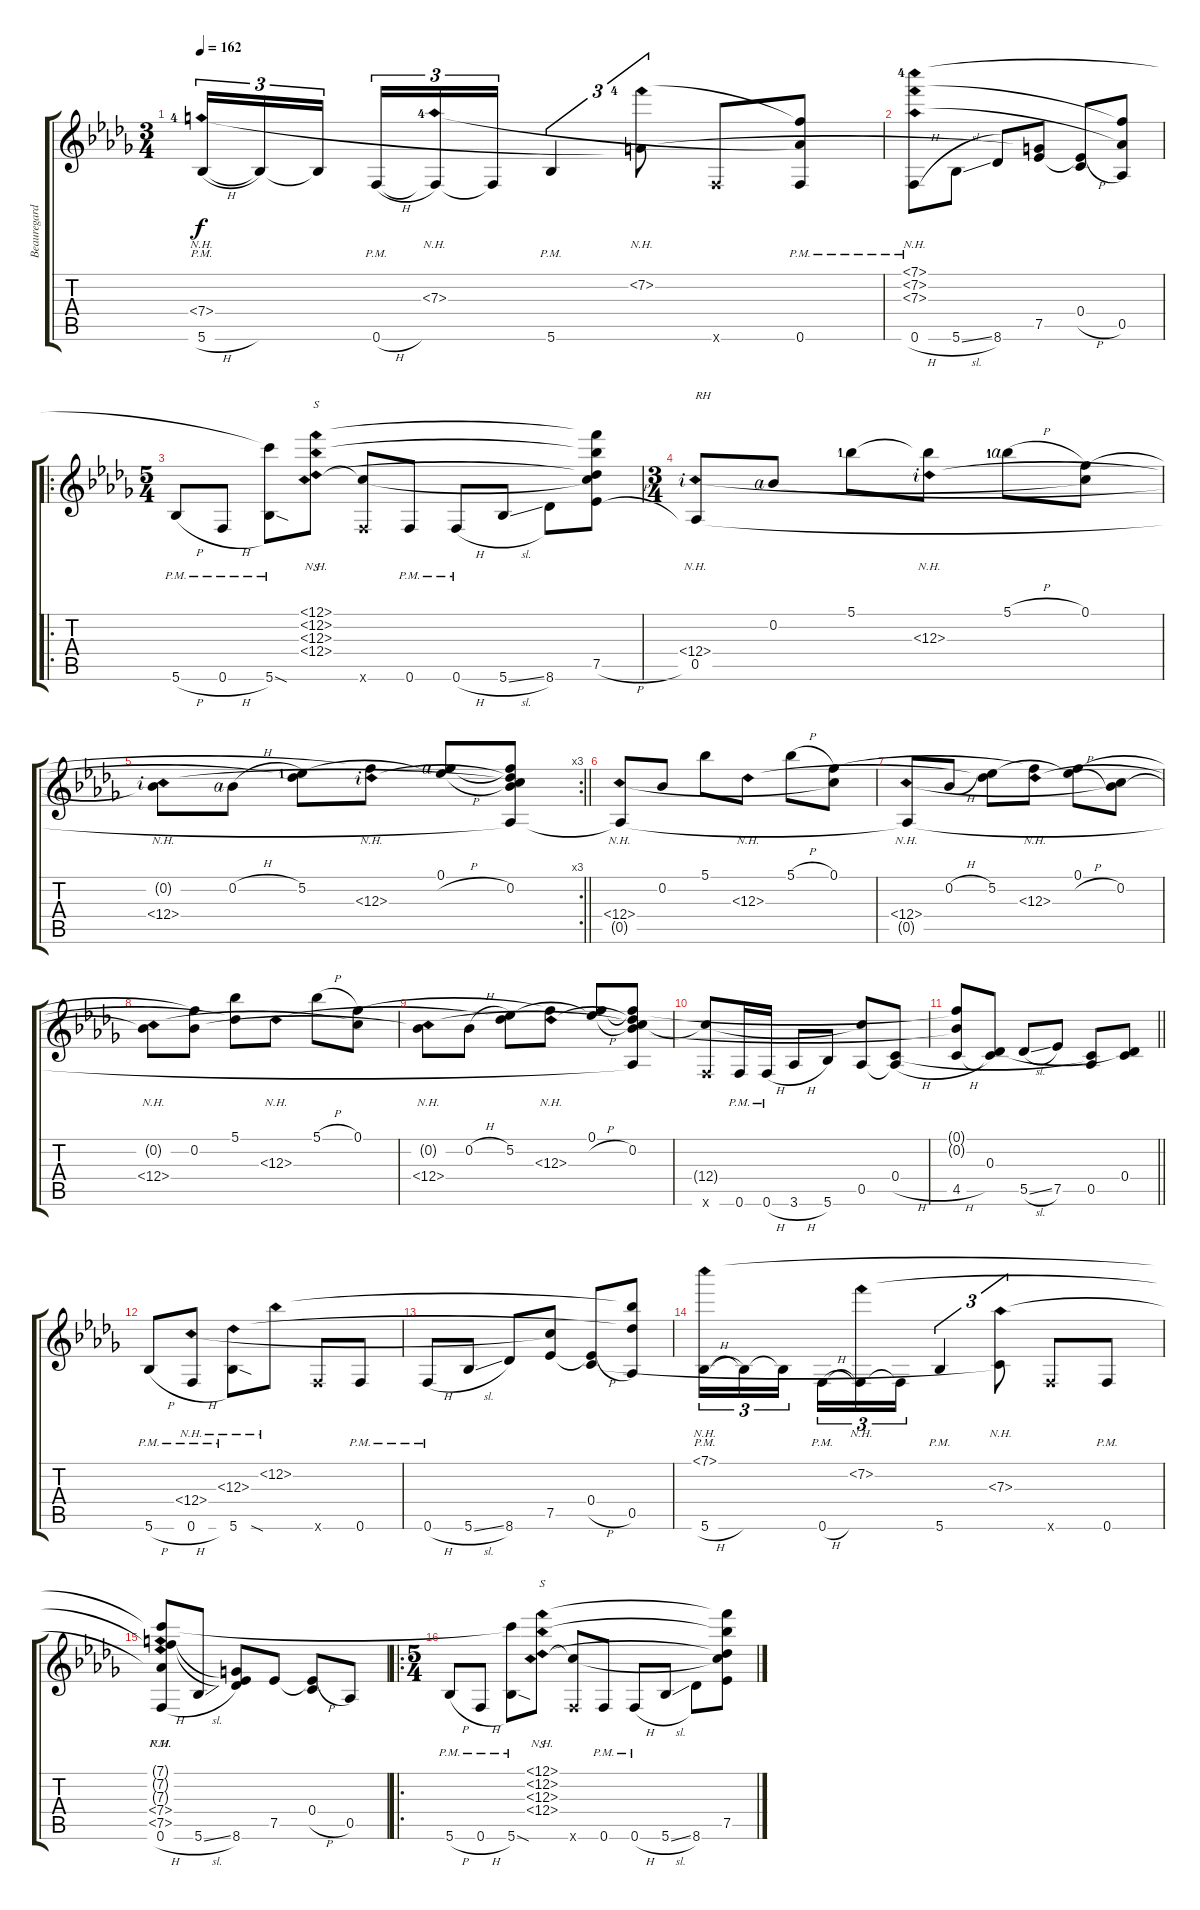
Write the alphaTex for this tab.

\track ("Beauregard SJ guitar" "Beauregard") {instrument acousticguitarsteel}
\staff {score tabs}
\tuning (F4 Bb3 Db3 C3 Ab2 F2) {hide}
\ts (3 4)
\tempo 162
\clef g2
\ks bbminor
(7.4{nh lf 5} 5.6{h pm}).16{tu (3 2) dy f} 5.6{t}.16{tu (3 2)} 5.6{t}.16{tu (3 2) beam splitsecondary} 0.6{h pm}.16{tu (3 2)} (7.3{nh lf 5} 0.6{t}).16{tu (3 2)} 0.6{t}.16{tu (3 2)} 5.6{pm}.4{tu (3 2)} (7.2{nh lf 5} 7.4{t}).8{tu (3 2)} 0.6{x}.8 (7.2{t} 7.3{t} 0.6{pm}).8 |
(7.1{nh lf 5} 7.2{nh} 7.3{nh} 0.6{h pm}).8 5.6{sl}.8 8.6.8 (7.4{t} 7.5).8 (0.4 7.5{h t}).8 (7.2{t} 7.3{t} 0.5).8 |
\ro
\ts (5 4)
5.6{h pm}.8 0.6{h pm}.8 (7.1{t} 5.6{sod pm}).8 (12.1{nh} 12.2{nh} 12.3{nh} 12.4{nh}).8{s} (12.4{t} 0.6{x}).8 0.6{pm}.8 0.6{h pm}.8 5.6{sl}.8 8.6.8 (12.1{t} 12.2{t} 12.3{t} 12.4{t} 7.5{h}).8 |
\ts (3 4)
(12.4{nh rf 2} 0.5).8{txt "RH"} 0.2{rf 4}.8 5.1{lf 2}.8 (5.1{t} 12.3{nh rf 2}).8 5.1{h lf 2 rf 4}.8 (0.1 12.4{t}).8 |
\rc 3
\barLineRight lightlight
(0.2{t} 12.4{nh rf 2}).8 0.2{h rf 4}.8 (5.2{lf 2} 12.3{t}).8 (0.1{t} 12.3{nh rf 2}).8 (0.1{rf 4} 5.2{h t}).8 (0.1{t} 0.2 12.3{t} 12.4{t} 0.5{t}).8 |
(12.4{nh} 0.5{t}).8 0.2.8 5.1.8 12.3{nh}.8 5.1{h}.8 (0.1 12.4{t}).8 |
(12.4{nh} 0.5{t}).8 0.2{h}.8 (5.2 12.3{t}).8 (0.1{t} 12.3{nh}).8 (0.1 5.2{h t}).8 (0.2 12.4{t}).8 |
(0.2{t} 12.4{nh}).8 (0.1{t} 0.2).8 (5.1 12.3{t}).8 12.3{nh}.8 5.1{h}.8 (0.1 12.4{t}).8 |
(0.2{t} 12.4{nh}).8 0.2{h}.8 (5.2 12.3{t}).8 (0.1{t} 12.3{nh}).8 (0.1 5.2{h t}).8 (0.1{t} 0.2 12.3{t} 12.4{t} 0.5{t}).8 |
(12.4{t} 0.6{x}).8 0.6{pm}.16 0.6{h pm}.16 3.6{h}.8 5.6.8 (12.4{t} 0.5).8 (0.4 0.5{h t}).8 |
\barLineRight lightlight
(0.1{t} 0.2{t} 4.5{h}).8 (0.3 4.5{t}).8 5.5{sl}.8 7.5.8 (0.4{t} 0.5).8 (0.3{t} 0.4).8 |
5.6{h pm}.8 (12.4{nh} 0.6{h pm}).8 (12.3{nh} 5.6{sod pm}).8 12.2{nh}.8 0.6{x}.8 0.6{pm}.8 |
0.6{h pm}.8 5.6{sl}.8 8.6.8 (12.4{t} 7.5).8 (0.4 7.5{h t}).8 (12.2{t} 12.3{t} 0.5).8 |
(7.1{nh} 5.6{h pm}).16{tu (3 2)} 5.6{t}.16{tu (3 2)} 5.6{t}.16{tu (3 2) beam splitsecondary} 0.6{h pm}.16{tu (3 2)} (7.2{nh} 0.6{t}).16{tu (3 2)} 0.6{t}.16{tu (3 2)} 5.6{pm}.4{tu (3 2)} (7.3{nh} 0.4{t}).8{tu (3 2)} 0.6{x}.8 0.6{pm}.8 |
(7.1{t} 7.2{t} 7.3{t} 7.4{nh} 7.5{nh} 0.6{h pm}).8 5.6{sl}.8 (7.4{t} 7.5{t} 8.6).8 7.5.8 (0.4 7.5{h t}).8 0.5.8 |
\ro
\ts (5 4)
5.6{h pm}.8 0.6{h pm}.8 (7.1{t} 5.6{sod pm}).8 (12.1{nh} 12.2{nh} 12.3{nh} 12.4{nh}).8{s} (12.4{t} 0.6{x}).8 0.6{pm}.8 0.6{h pm}.8 5.6{sl}.8 8.6.8 (12.1{t} 12.2{t} 12.3{t} 12.4{t} 7.5{h}).8
